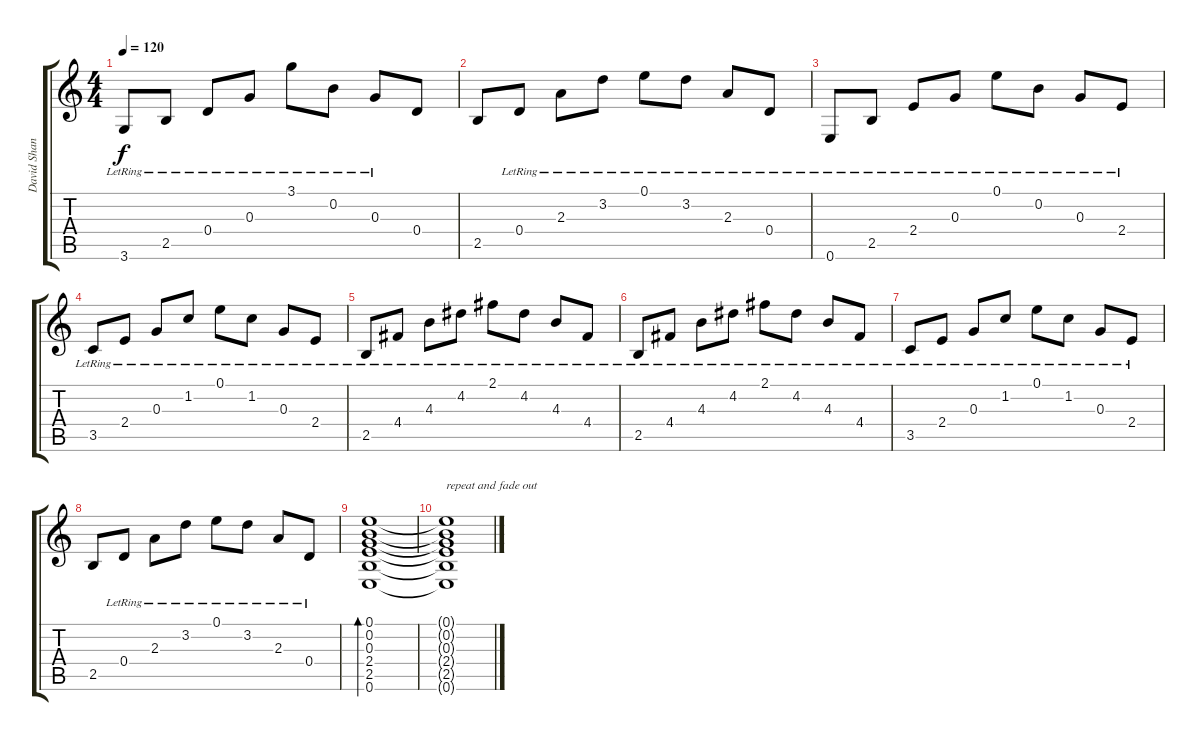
\track ("David Shankle acoustic guitar" "David Shan") {instrument acousticguitarsteel}
\staff {score tabs}
\tuning (E4 B3 G3 D3 A2 E2) {hide}
\ts (4 4)
\tempo 120
\clef g2
\ks c
3.6{lr}.8{dy f} 2.5{lr}.8 0.4{lr}.8 0.3{lr}.8 3.1{lr}.8 0.2{lr}.8 0.3{lr}.8 0.4.8 |
2.5.8 0.4{lr}.8 2.3{lr}.8 3.2{lr}.8 0.1{lr}.8 3.2{lr}.8 2.3{lr}.8 0.4{lr}.8 |
0.6{lr}.8 2.5{lr}.8 2.4{lr}.8 0.3{lr}.8 0.1{lr}.8 0.2{lr}.8 0.3{lr}.8 2.4{lr}.8 |
3.5{lr}.8 2.4{lr}.8 0.3{lr}.8 1.2{lr}.8 0.1{lr}.8 1.2{lr}.8 0.3{lr}.8 2.4{lr}.8 |
2.5{lr}.8 4.4{lr}.8 4.3{lr}.8 4.2{lr}.8 2.1{lr}.8 4.2{lr}.8 4.3{lr}.8 4.4{lr}.8 |
2.5{lr}.8 4.4{lr}.8 4.3{lr}.8 4.2{lr}.8 2.1{lr}.8 4.2{lr}.8 4.3{lr}.8 4.4{lr}.8 |
3.5{lr}.8 2.4{lr}.8 0.3{lr}.8 1.2{lr}.8 0.1{lr}.8 1.2{lr}.8 0.3{lr}.8 2.4{lr}.8 |
2.5.8 0.4{lr}.8 2.3{lr}.8 3.2{lr}.8 0.1{lr}.8 3.2{lr}.8 2.3{lr}.8 0.4{lr}.8 |
(0.1 0.2 0.3 2.4 2.5 0.6).1{bd 240} |
(0.1{t} 0.2{t} 0.3{t} 2.4{t} 2.5{t} 0.6{t}).1{txt "repeat and fade out"}
